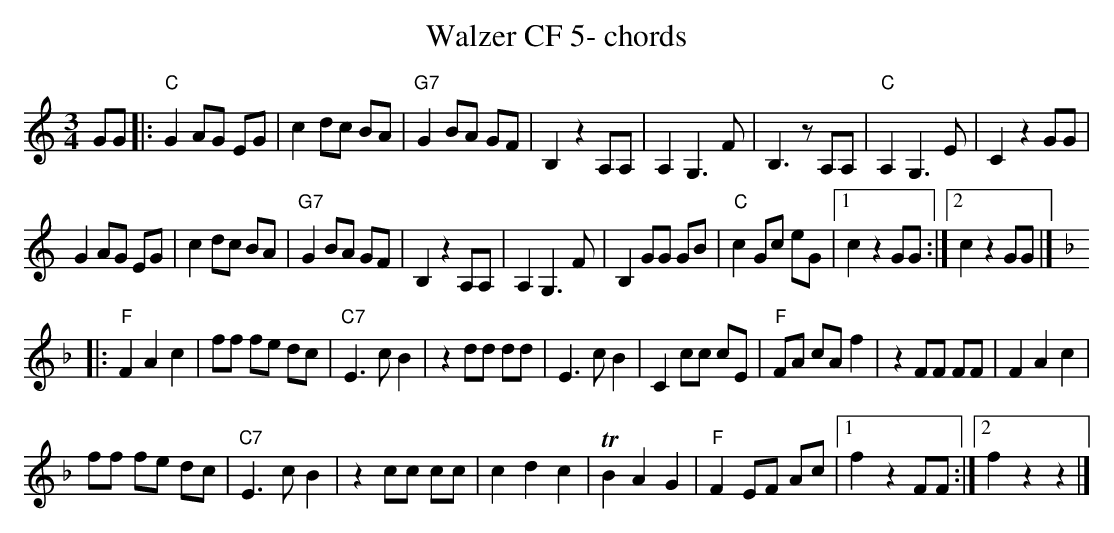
X:1
T:Walzer CF 5- chords
M:3/4
L:1/8
K:Cmaj%%MIDI gchordon
GG |: "C"G2 AG EG | c2 dc BA | "G7"G2 BA GF | B,2z2A,A, | A,2G,3F | B,3zA,A, | "C"A,2G,3E | C2z2GG |
G2 AG EG | c2 dc BA | "G7"G2 BA GF | B,2z2A,A, | A,2G,3F | B,2GG GB | "C"c2 Gc eG |1 c2z2GG :|2 c2z2GG |] [K:Fmaj]
|:"F"F2A2c2 | ff fe dc | "C7"E3cB2 | z2dd dd | E3cB2 | C2cc cE | "F"FA cA f2 | z2 FF FF | F2A2c2 |
ff fe dc | "C7"E3cB2 | z2cc cc | c2d2c2 | TB2A2G2 | "F"F2 EF Ac |1 f2z2FF :|2 f2z2z2 |]
